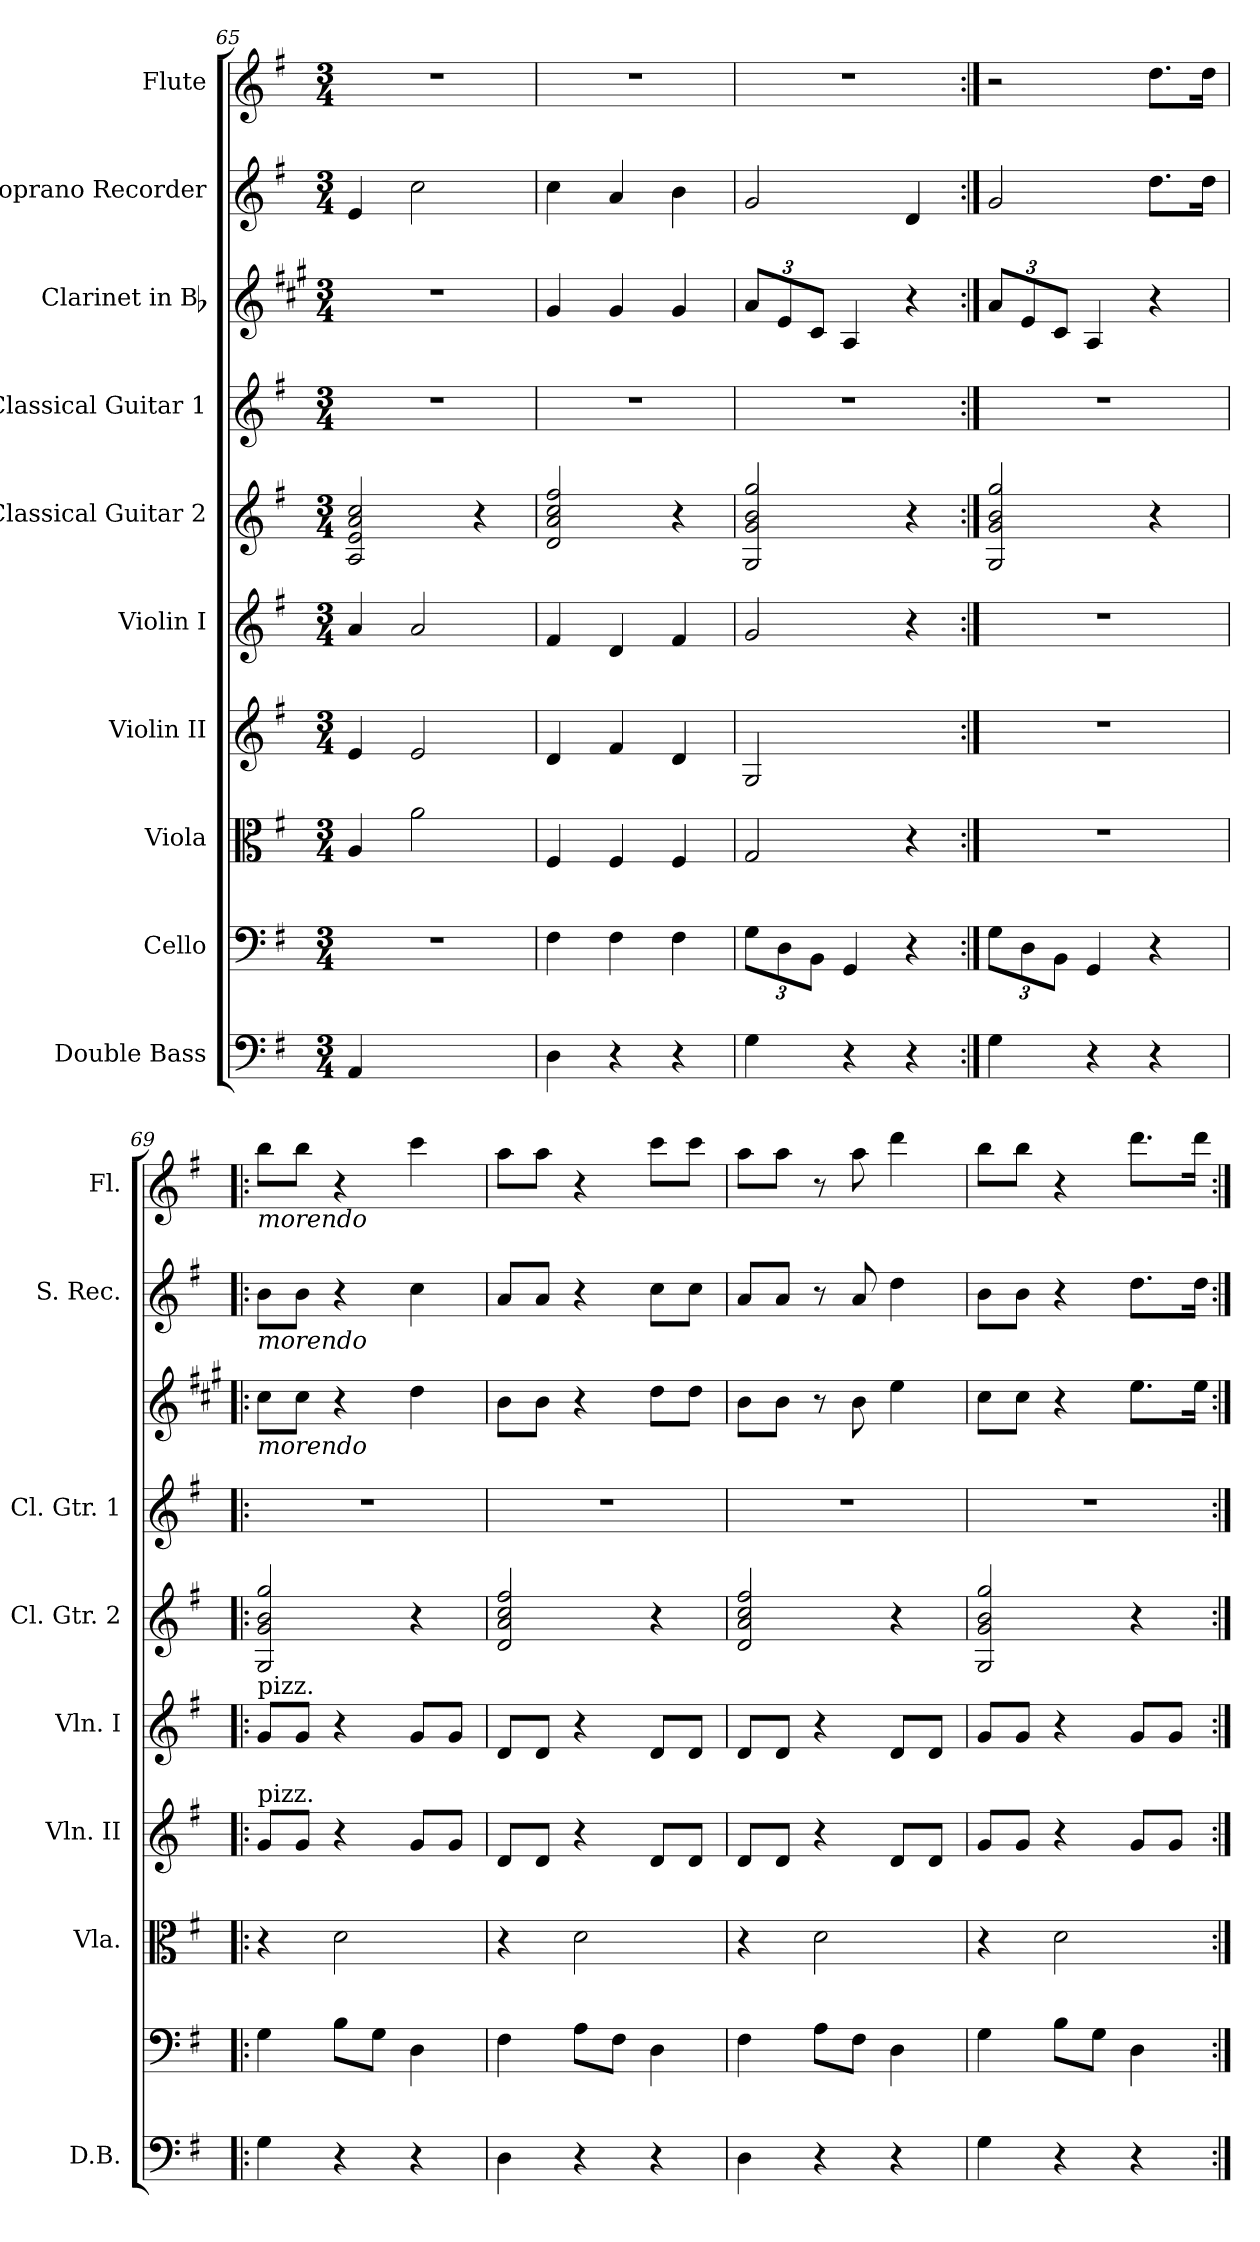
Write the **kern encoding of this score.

**kern	**kern	**kern	**kern	**kern	**kern	**kern	**kern	**kern	**kern
*part10	*part9	*part8	*part7	*part6	*part5	*part4	*part3	*part2	*part1
*staff10	*staff9	*staff8	*staff7	*staff6	*staff5	*staff4	*staff3	*staff2	*staff1
*I"Double Bass	*I"Cello	*I"Viola	*I"Violin II	*I"Violin I	*I"Classical Guitar 2	*I"Classical Guitar 1	*I"Clarinet in Bb	*I"Soprano Recorder	*I"Flute
*I'D.B.	*	*I'Vla.	*I'Vln. II	*I'Vln. I	*I'Cl. Gtr. 2	*I'Cl. Gtr. 1	*	*I'S. Rec.	*I'Fl.
!!LO:PB:g=z
*clefF4	*clefF4	*clefC3	*clefG2	*clefG2	*clefG2	*clefG2	*clefG2	*clefG2	*clefG2
*ITrd7c12	*	*	*	*	*ITrd7c12	*ITrd7c12	*ITrd1c2	*ITrd-7c-12	*
*k[f#]	*k[f#]	*k[f#]	*k[f#]	*k[f#]	*k[f#]	*k[f#]	*k[f#]	*k[f#]	*k[f#]
*G:	*G:	*G:	*G:	*G:	*G:	*G:	*G:	*G:	*G:
*M3/4	*M3/4	*M3/4	*M3/4	*M3/4	*M3/4	*M3/4	*M3/4	*M3/4	*M3/4
=65	=65	=65	=65	=65	=65	=65	=65	=65	=65
4AAA/	2.r	4A/	4e/	4a/	2AA/ 2E/ 2A/ 2c/	2.r	2.r	4ee/	2.r
2ryy	.	2a\	2e/	2a/	.	.	.	2ccc\	.
.	.	.	.	.	4r	.	.	.	.
=66	=66	=66	=66	=66	=66	=66	=66	=66	=66
4DD\	4F#\	4F#/	4d/	4f#/	2D/ 2A/ 2c/ 2f#/	2.r	4f#/	4ccc\	2.r
4r	4F#\	4F#/	4f#/	4d/	.	.	4f#/	4aa/	.
4r	4F#\	4F#/	4d/	4f#/	4r	.	4f#/	4bb\	.
=67	=67	=67	=67	=67	=67	=67	=67	=67	=67
4GG\	12G\L	2G/	2G/	2g/	2GG/ 2G/ 2B/ 2g/	2.r	12g/L	2gg/	2.r
.	12D\	.	.	.	.	.	12d/	.	.
.	12BB\J	.	.	.	.	.	12B/J	.	.
4r	4GG/	.	.	.	.	.	4G/	.	.
4r	4r	4r	4ryy	4r	4r	.	4r	4dd/	.
=68:|!	=68:|!	=68:|!	=68:|!	=68:|!	=68:|!	=68:|!	=68:|!	=68:|!	=68:|!
4GG\	12G\L	2.r	2.r	2.r	2GG/ 2G/ 2B/ 2g/	2.r	12g/L	2gg/	2r
.	12D\	.	.	.	.	.	12d/	.	.
.	12BB\J	.	.	.	.	.	12B/J	.	.
4r	4GG/	.	.	.	.	.	4G/	.	.
4r	4r	.	.	.	4r	.	4r	8.ddd\L	8.dd\L
.	.	.	.	.	.	.	.	16ddd\Jk	16dd\Jk
=69!|:	=69!|:	=69!|:	=69!|:	=69!|:	=69!|:	=69!|:	=69!|:	=69!|:	=69!|:
!	!	!	!	!	!	!	!	!	!LO:TX:b:i:t=morendo
!	!	!	!	!	!	!	!	!LO:TX:b:i:t=morendo	!
!	!	!	!	!	!	!	!LO:TX:b:i:t=morendo	!	!
!	!	!	!	!LO:TX:a:t=pizz.	!	!	!	!	!
!	!	!	!LO:TX:a:t=pizz.	!	!	!	!	!	!
4GG\	4G\	4r	8g/L	8g/L	2GG/ 2G/ 2B/ 2g/	2.r	8b\L	8bb\L	8bb\L
.	.	.	8g/J	8g/J	.	.	8b\J	8bb\J	8bb\J
4r	8B\L	2d\	4r	4r	.	.	4r	4r	4r
.	8G\J	.	.	.	.	.	.	.	.
4r	4D\	.	8g/L	8g/L	4r	.	4cc\	4ccc\	4ccc\
.	.	.	8g/J	8g/J	.	.	.	.	.
!!LO:PB:g=z
=70	=70	=70	=70	=70	=70	=70	=70	=70	=70
4DD\	4F#\	4r	8d/L	8d/L	2D/ 2A/ 2c/ 2f#/	2.r	8a\L	8aa/L	8aa\L
.	.	.	8d/J	8d/J	.	.	8a\J	8aa/J	8aa\J
4r	8A\L	2d\	4r	4r	.	.	4r	4r	4r
.	8F#\J	.	.	.	.	.	.	.	.
4r	4D\	.	8d/L	8d/L	4r	.	8cc\L	8ccc\L	8ccc\L
.	.	.	8d/J	8d/J	.	.	8cc\J	8ccc\J	8ccc\J
=71	=71	=71	=71	=71	=71	=71	=71	=71	=71
4DD\	4F#\	4r	8d/L	8d/L	2D/ 2A/ 2c/ 2f#/	2.r	8a\L	8aa/L	8aa\L
.	.	.	8d/J	8d/J	.	.	8a\J	8aa/J	8aa\J
4r	8A\L	2d\	4r	4r	.	.	8r	8r	8r
.	8F#\J	.	.	.	.	.	8a\	8aa/	8aa\
4r	4D\	.	8d/L	8d/L	4r	.	4dd\	4ddd\	4ddd\
.	.	.	8d/J	8d/J	.	.	.	.	.
=72	=72	=72	=72	=72	=72	=72	=72	=72	=72
4GG\	4G\	4r	8g/L	8g/L	2GG/ 2G/ 2B/ 2g/	2.r	8b\L	8bb\L	8bb\L
.	.	.	8g/J	8g/J	.	.	8b\J	8bb\J	8bb\J
4r	8B\L	2d\	4r	4r	.	.	4r	4r	4r
.	8G\J	.	.	.	.	.	.	.	.
4r	4D\	.	8g/L	8g/L	4r	.	8.dd\L	8.ddd\L	8.ddd\L
.	.	.	8g/J	8g/J	.	.	.	.	.
.	.	.	.	.	.	.	16dd\Jk	16ddd\Jk	16ddd\Jk
=:|!	=:|!	=:|!	=:|!	=:|!	=:|!	=:|!	=:|!	=:|!	=:|!
*-	*-	*-	*-	*-	*-	*-	*-	*-	*-
